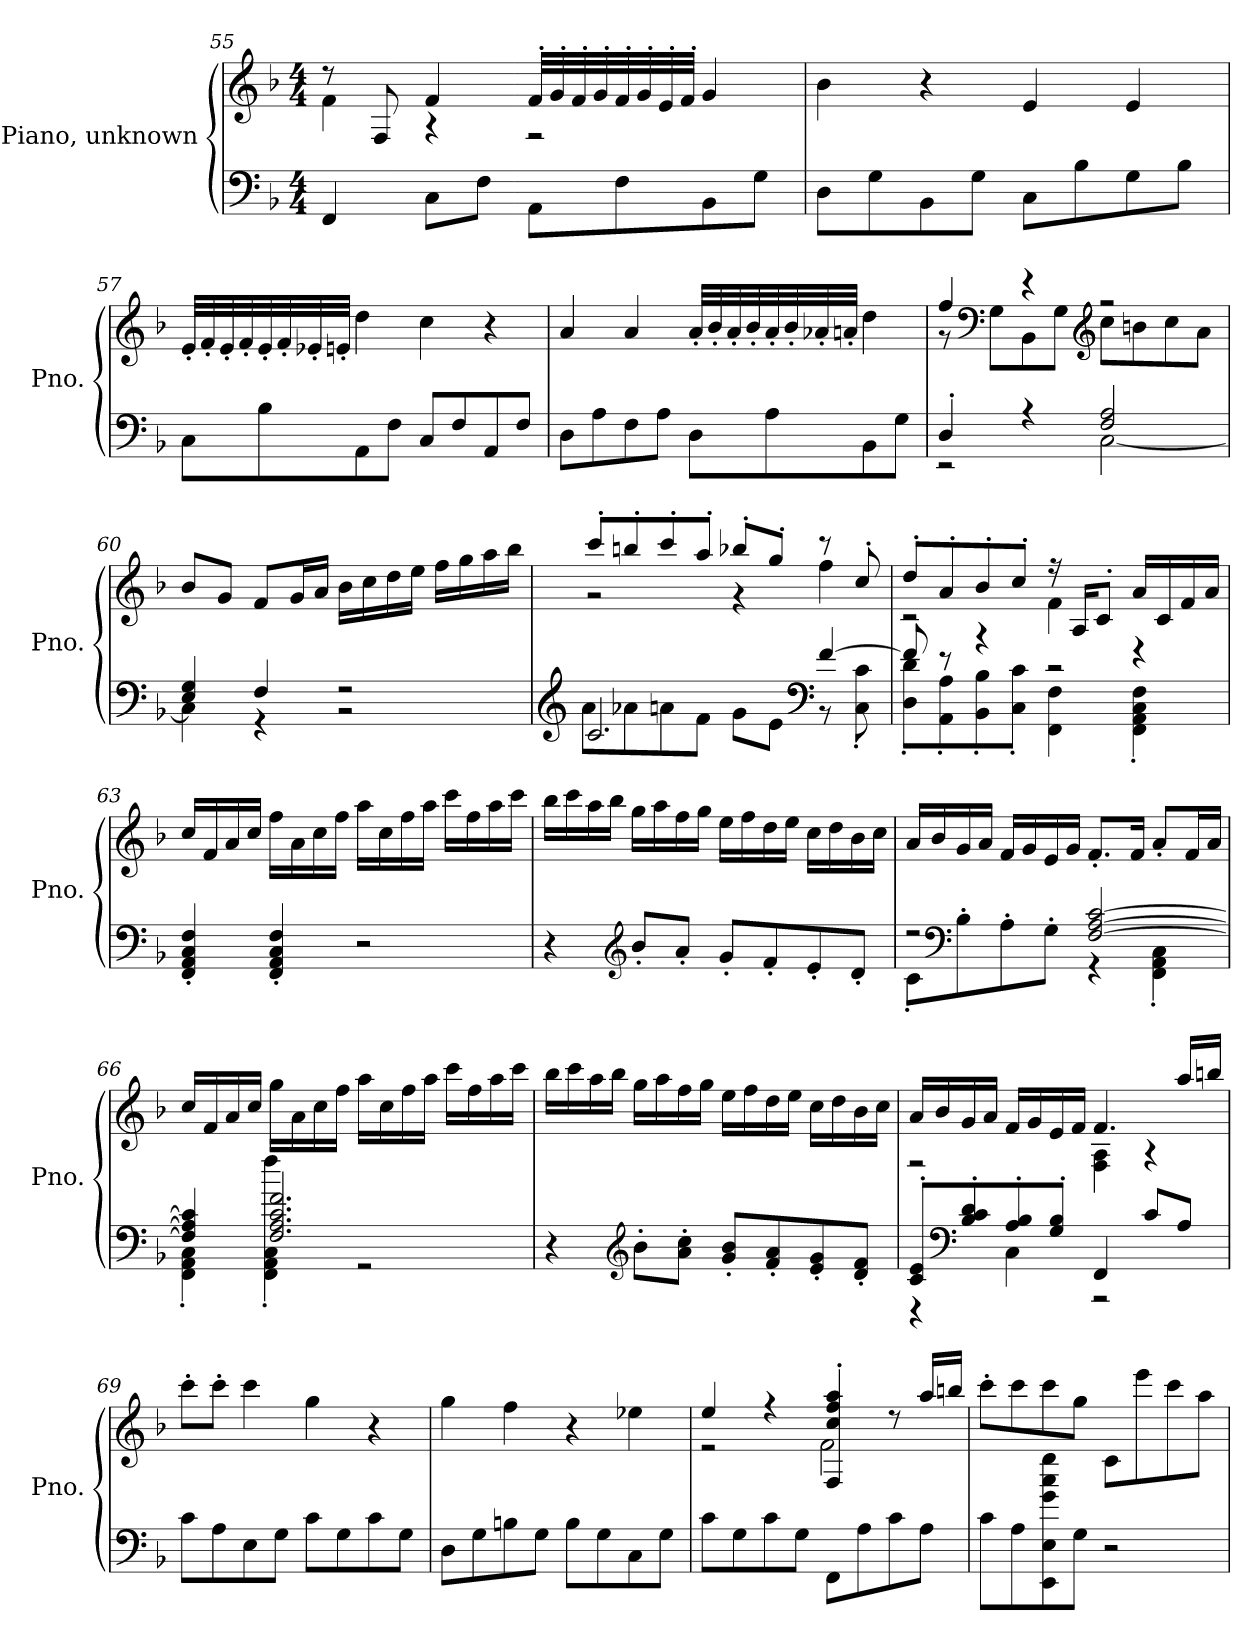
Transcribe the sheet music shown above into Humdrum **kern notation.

**kern	**kern
*part1	*part1
*staff2	*staff1
*I"Piano, unknown	*
*I'Pno.	*
*clefF4	*clefG2
*k[b-]	*k[b-]
*M4/4	*M4/4
=55	=55
*	*^
4FF/	8r	4f\
.	8F/	.
8C\L	4f/	4r
8F\J	.	.
8AA\L	32f'/LLL	2r
.	32g'/	.
.	32f'/	.
.	32g'/	.
8F\	32f'/	.
.	32g'/	.
.	32e'/	.
.	32f'/JJJ	.
8BB-\	4g/	.
8G\J	.	.
*	*v	*v
=56	=56
8D\L	4b-\
8G\	.
8BB-\	4r
8G\J	.
8C\L	4e/
8B-\	.
8G\	4e/
8B-\J	.
!!LO:LB:g=z
=57	=57
8C\L	32e'/LLL
.	32f'/
.	32e'/
.	32f'/
8B-\	32e'/
.	32f'/
.	32e-X'/
.	32en'/JJJ
8AA\	4dd\
8F\J	.
8C/L	4cc\
8F/	.
8AA/	4r
8F/J	.
=58	=58
8D\L	4a/
8A\	.
8F\	4a/
8A\J	.
8D\L	32a'/LLL
.	32b-'/
.	32a'/
.	32b-'/
8A\	32a'/
.	32b-'/
.	32a-X'/
.	32an'/JJJ
8BB-\	4dd\
8G\J	.
=59	=59
*^	*^
4D'/	2r	4ff/	8r
*	*	*clefF4	*
.	.	.	8G\L
4r	.	4r	8BB-\
.	.	.	8G\J
*	*	*clefG2	*
2F/ 2A/	[2C\	2r	8cc\L
.	.	.	8bn\
.	.	.	8cc\
.	.	.	8a\J
*	*	*v	*v
!!LO:LB:g=z
=60	=60	=60
4E/ 4G/	4C\]	8b-/L
.	.	8g/J
4F/	4r	8f/L
.	.	16g/L
.	.	16a/JJ
2r	2r	16b-\LL
.	.	16cc\
.	.	16dd\
.	.	16ee\JJ
.	.	16ff\LL
.	.	16gg\
.	.	16aa\
.	.	16bb-\JJ
=61	=61	=61
*clefG2	*	*
*	*	*^
2.c/	8a\L	8ccc'/L	2r
.	8a-X\	8bbn'/	.
.	8an\	8ccc'/	.
.	8f\J	8aa'/J	.
.	8g\L	8bb-X'/L	4r
.	8e\J	8gg'/J	.
*clefF4	*	*	*
[4f/	8r	8r	4ff\
.	8C\' 8c\'	8cc'/	.
=62	=62	=62	=62
8f/]	8D\' 8d\'L	8dd'/L	2r
8r	8AA\' 8A\'	8a'/	.
4r	8BB-\' 8B-\'	8b-'/	.
.	8C\' 8c\'J	8cc'/J	.
2r	4FF\ 4F\	16r	4f\
.	.	16A/KL	.
.	.	8c'/J	.
.	4FF\' 4AA\' 4C\' 4F\'	16a/LL	4r
.	.	16c/	.
.	.	16f/	.
.	.	16a/JJ	.
*v	*v	*	*
*	*v	*v
!!LO:LB:g=z
=63	=63
4FF/' 4AA/' 4C/' 4F/'	16cc/LL
.	16f/
.	16a/
.	16cc/JJ
4FF/' 4AA/' 4C/' 4F/'	16ff\LL
.	16a\
.	16cc\
.	16ff\JJ
2r	16aa\LL
.	16cc\
.	16ff\
.	16aa\JJ
.	16ccc\LL
.	16ff\
.	16aa\
.	16ccc\JJ
=64	=64
4r	16bb-\LL
.	16ccc\
.	16aa\
.	16bb-\JJ
*clefG2	*
8b-'/L	16gg\LL
.	16aa\
8a'/J	16ff\
.	16gg\JJ
8g'/L	16ee\LL
.	16ff\
8f'/	16dd\
.	16ee\JJ
8e'/	16cc\LL
.	16dd\
8d'/J	16b-\
.	16cc\JJ
!!LO:LB:g=z
=65	=65
*^	*
2r	8c'\L	16a/LL
.	.	16b-/
*clefF4	*	*
.	8B-'\	16g/
.	.	16a/JJ
.	8A'\	16f/LL
.	.	16g/
.	8G'\J	16e/
.	.	16g/JJ
[2F/ [2A/ [2c/	4r	8.f'/L
.	.	16f/Jk
.	4FF\' 4AA\' 4C\'	8a'/L
.	.	16f/L
.	.	16a/JJ
=66	=66	=66
4F/] 4A/] 4c/]	4FF\' 4AA\' 4C\'	16cc/LL
.	.	16f/
.	.	16a/
.	.	16cc/JJ
2.F/ 2.A/ 2.c/ 2.f/	4FF\' 4AA\' 4C\' 4ff\'	16gg\LL
.	.	16a\
.	.	16cc\
.	.	16ff\JJ
.	2r	16aa\LL
.	.	16cc\
.	.	16ff\
.	.	16aa\JJ
.	.	16ccc\LL
.	.	16ff\
.	.	16aa\
.	.	16ccc\JJ
*v	*v	*
!!LO:LB:g=z
=67	=67
4r	16bb-\LL
.	16ccc\
.	16aa\
.	16bb-\JJ
*clefG2	*
8b-'\L	16gg\LL
.	16aa\
8a\' 8cc\'J	16ff\
.	16gg\JJ
8g/' 8b-/'L	16ee\LL
.	16ff\
8f/' 8a/'	16dd\
.	16ee\JJ
8e/' 8g/'	16cc\LL
.	16dd\
8d/' 8f/'J	16b-\
.	16cc\JJ
=68	=68
*^	*^
8c/' 8e/'L	4r	16a/LL	2r
.	.	16b-/	.
*clefF4	*	*	*
8B-/' 8c/' 8d/'	.	16g/	.
.	.	16a/JJ	.
8A/' 8B-/'	4C\	16f/LL	.
.	.	16g/	.
8G/' 8B-/'J	.	16e/	.
.	.	16f/JJ	.
4FF/	2r	4.f/	4F\ 4A\
8c/L	.	.	4r
8A/J	.	16aa/LL	.
.	.	16bbn/JJ	.
*v	*v	*	*
*	*v	*v
=69	=69
8c\L	8ccc'\L
8A\	8ccc'\J
8E\	4ccc\
8G\J	.
8c\L	4gg\
8G\	.
8c\	4r
8G\J	.
!!LO:PB:g=z
=70	=70
8D\L	4gg\
8G\	.
8Bn\	4ff\
8G\J	.
8B\L	4r
8G\	.
8C\	4ee-X\
8G\J	.
=71	=71
*	*^
8c\L	4ee/	2r
8G\	.	.
8c\	4r	.
8G\J	.	.
8FF\L	4F/' 4cc/' 4ff/' 4aa/'	2f\
8A\	.	.
8c\	8r	.
8A\J	16aa/LL	.
.	16bbn/JJ	.
*	*v	*v
=72	=72
8c\L	8ccc'\L
8A\	8ccc\
8EE\ 8E\ 8g\ 8cc\ 8gg\	8ccc\
8G\J	8gg\J
2r	8c\L
.	8eee\
.	8ccc\
.	8aa\J
=	=
*-	*-
